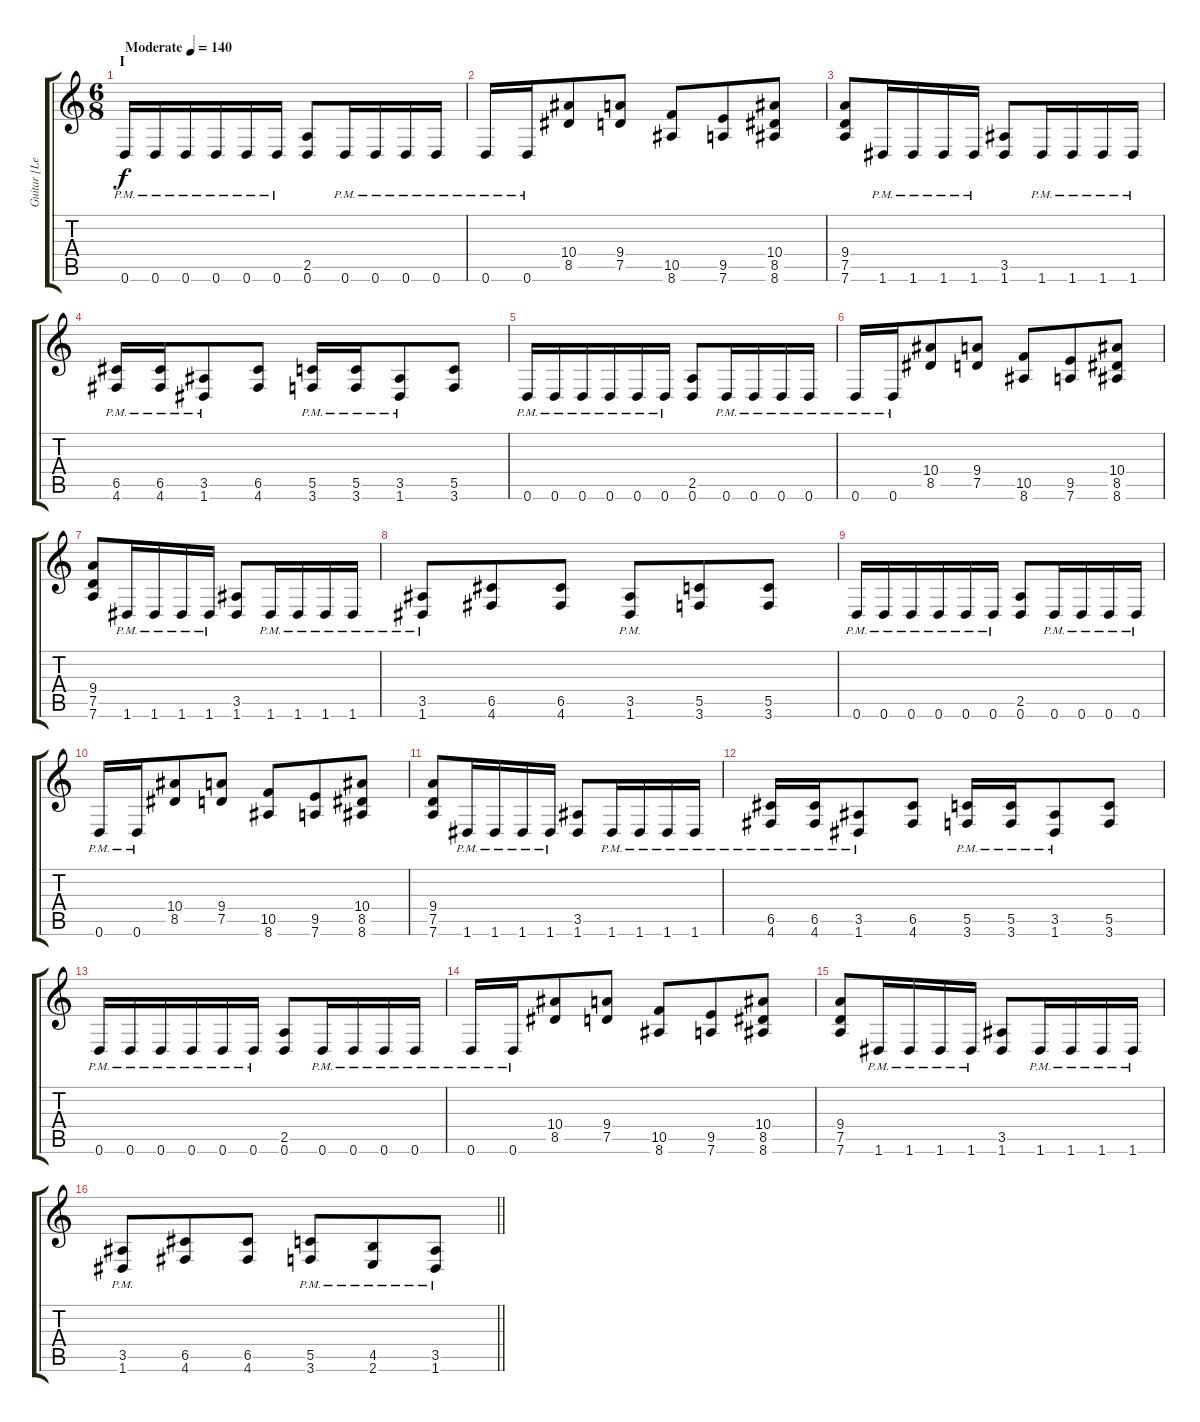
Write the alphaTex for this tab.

\track ("Guitar [Left]" "Guitar [Le") {instrument distortionguitar}
\staff {score tabs}
\tuning (D4 A3 F3 C3 G2 D2) {hide}
\ts (6 8)
\section ("" "I")
\tempo (140 "Moderate")
\clef g2
\ks c
0.6{pm}.16{dy f instrument distortionguitar} 0.6{pm}.16 0.6{pm}.16 0.6{pm}.16 0.6{pm}.16 0.6{pm}.16 (2.5 0.6).8 0.6{pm}.16 0.6{pm}.16 0.6{pm}.16 0.6{pm}.16 |
0.6{pm}.16 0.6{pm}.16 (10.4 8.5).8 (9.4 7.5).8 (10.5 8.6).8 (9.5 7.6).8 (10.4 8.5 8.6).8 |
(9.4 7.5 7.6).8 1.6{pm}.16 1.6{pm}.16 1.6{pm}.16 1.6{pm}.16 (3.5 1.6).8 1.6{pm}.16 1.6{pm}.16 1.6{pm}.16 1.6{pm}.16 |
(6.5{pm} 4.6{pm}).16 (6.5{pm} 4.6{pm}).16 (3.5{pm} 1.6{pm}).8 (6.5 4.6).8 (5.5{pm} 3.6{pm}).16 (5.5{pm} 3.6{pm}).16 (3.5{pm} 1.6{pm}).8 (5.5 3.6).8 |
0.6{pm}.16 0.6{pm}.16 0.6{pm}.16 0.6{pm}.16 0.6{pm}.16 0.6{pm}.16 (2.5 0.6).8 0.6{pm}.16 0.6{pm}.16 0.6{pm}.16 0.6{pm}.16 |
0.6{pm}.16 0.6{pm}.16 (10.4 8.5).8 (9.4 7.5).8 (10.5 8.6).8 (9.5 7.6).8 (10.4 8.5 8.6).8 |
(9.4 7.5 7.6).8 1.6{pm}.16 1.6{pm}.16 1.6{pm}.16 1.6{pm}.16 (3.5 1.6).8 1.6{pm}.16 1.6{pm}.16 1.6{pm}.16 1.6{pm}.16 |
(3.5{pm} 1.6{pm}).8 (6.5 4.6).8 (6.5 4.6).8 (3.5{pm} 1.6{pm}).8 (5.5 3.6).8 (5.5 3.6).8 |
0.6{pm}.16 0.6{pm}.16 0.6{pm}.16 0.6{pm}.16 0.6{pm}.16 0.6{pm}.16 (2.5 0.6).8 0.6{pm}.16 0.6{pm}.16 0.6{pm}.16 0.6{pm}.16 |
0.6{pm}.16 0.6{pm}.16 (10.4 8.5).8 (9.4 7.5).8 (10.5 8.6).8 (9.5 7.6).8 (10.4 8.5 8.6).8 |
(9.4 7.5 7.6).8 1.6{pm}.16 1.6{pm}.16 1.6{pm}.16 1.6{pm}.16 (3.5 1.6).8 1.6{pm}.16 1.6{pm}.16 1.6{pm}.16 1.6{pm}.16 |
(6.5{pm} 4.6{pm}).16 (6.5{pm} 4.6{pm}).16 (3.5{pm} 1.6{pm}).8 (6.5 4.6).8 (5.5{pm} 3.6{pm}).16 (5.5{pm} 3.6{pm}).16 (3.5{pm} 1.6{pm}).8 (5.5 3.6).8 |
0.6{pm}.16 0.6{pm}.16 0.6{pm}.16 0.6{pm}.16 0.6{pm}.16 0.6{pm}.16 (2.5 0.6).8 0.6{pm}.16 0.6{pm}.16 0.6{pm}.16 0.6{pm}.16 |
0.6{pm}.16 0.6{pm}.16 (10.4 8.5).8 (9.4 7.5).8 (10.5 8.6).8 (9.5 7.6).8 (10.4 8.5 8.6).8 |
(9.4 7.5 7.6).8 1.6{pm}.16 1.6{pm}.16 1.6{pm}.16 1.6{pm}.16 (3.5 1.6).8 1.6{pm}.16 1.6{pm}.16 1.6{pm}.16 1.6{pm}.16 |
\barLineRight lightlight
(3.5{pm} 1.6{pm}).8 (6.5 4.6).8 (6.5 4.6).8 (5.5{pm} 3.6{pm}).8 (4.5{pm} 2.6{pm}).8 (3.5{pm} 1.6{pm}).8
